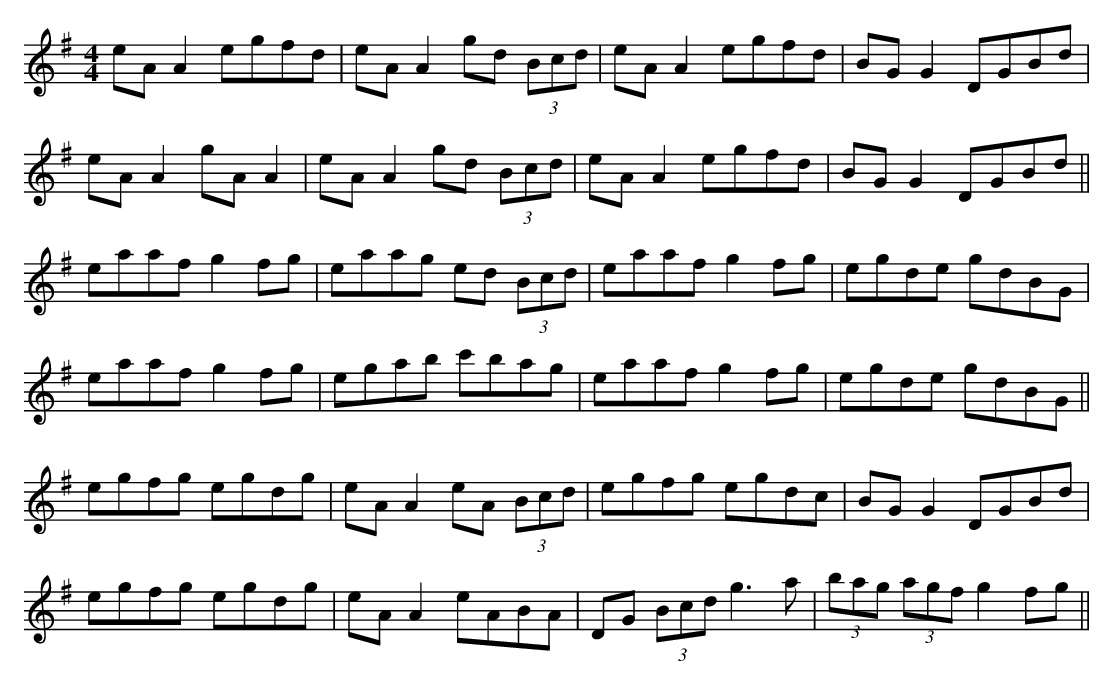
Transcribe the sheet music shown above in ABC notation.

X:1
M:4/4
K:Ador
eA A2 egfd|eA A2 gd (3Bcd|eA A2 egfd|BG G2 DGBd|
eA A2 gA A2|eA A2 gd (3Bcd|eA A2 egfd|BG G2 DGBd||
eaaf g2 fg|eaag ed (3Bcd|eaaf g2 fg|egde gdBG|
eaaf g2 fg|egab c'bag|eaaf g2 fg|egde gdBG||
egfg egdg|eA A2 eA (3Bcd|egfg egdc|BG G2 DGBd|
egfg egdg|eA A2 eABA|DG (3Bcd g3a|(3bag (3agf g2 fg||
